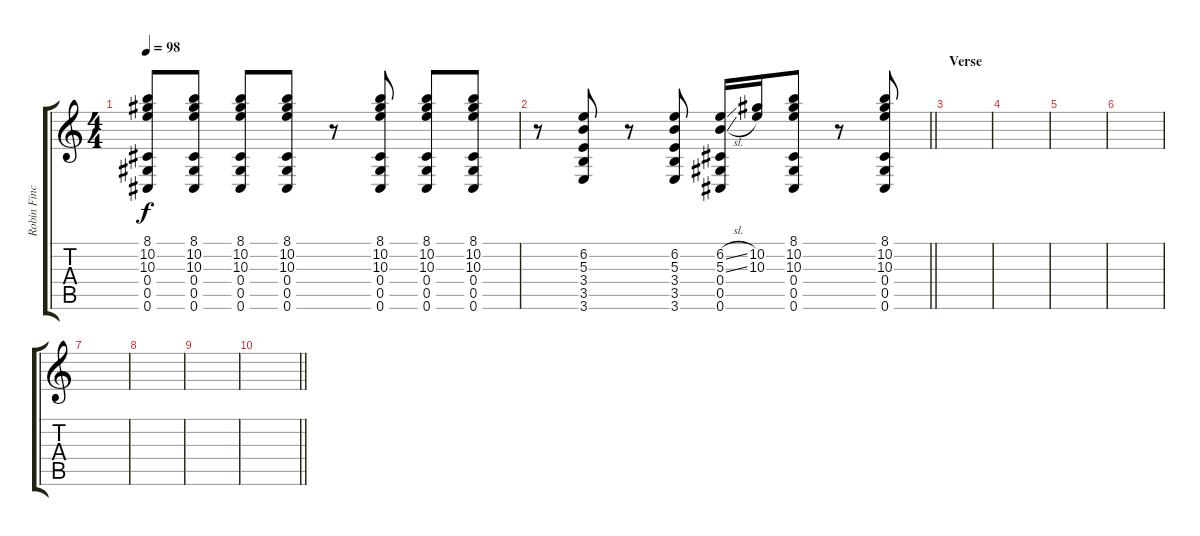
\track ("Robin Finck (Rhythm)" "Robin Finc") {instrument distortionguitar}
\staff {score tabs}
\tuning (Eb4 Bb3 Gb3 Db3 Ab2 Db2) {hide}
\ts (4 4)
\tempo 98
\clef g2
\ks c
(8.1 10.2 10.3 0.4 0.5 0.6).8{dy f} (8.1 10.2 10.3 0.4 0.5 0.6).8 (8.1 10.2 10.3 0.4 0.5 0.6).8 (8.1 10.2 10.3 0.4 0.5 0.6).8 r.8 (8.1 10.2 10.3 0.4 0.5 0.6).8 (8.1 10.2 10.3 0.4 0.5 0.6).8 (8.1 10.2 10.3 0.4 0.5 0.6).8 |
\barLineRight lightlight
r.8 (6.2 5.3 3.4 3.5 3.6).8 r.8 (6.2 5.3 3.4 3.5 3.6).8 (6.2{sl} 5.3{sl} 0.4 0.5 0.6).16 (10.2 10.3).16 (8.1 10.2 10.3 0.4 0.5 0.6).8 r.8 (8.1 10.2 10.3 0.4 0.5 0.6).8 |
\section ("" "Verse")
|
|
|
|
|
|
|
\barLineRight lightlight
